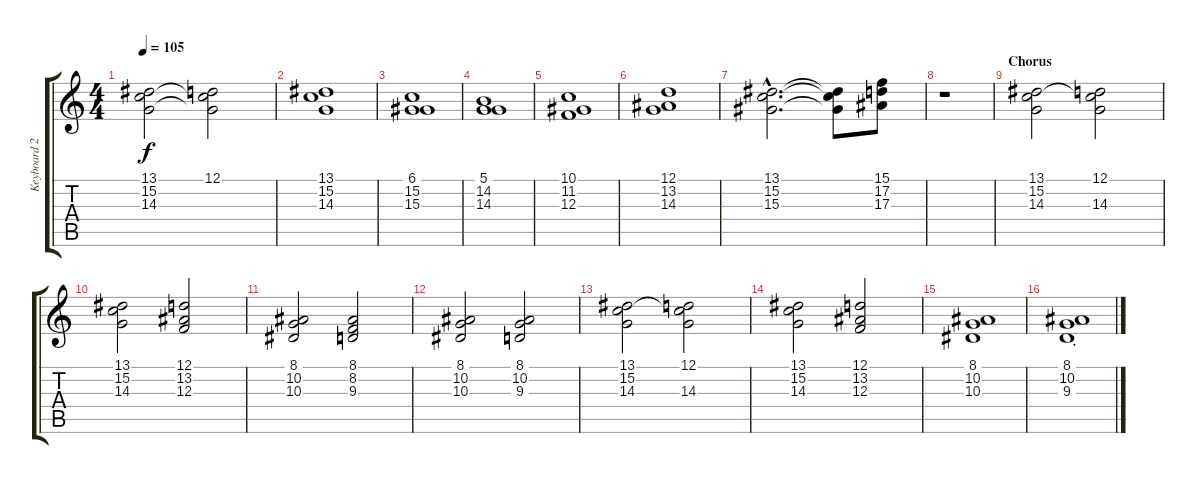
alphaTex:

\track ("Keyboard 2" "Keyboard 2") {instrument synthstrings2}
\staff {score tabs}
\tuning (D4 A3 F3 C3 G2 C2) {hide}
\ts (4 4)
\tempo 105
\clef g2
\ks c
(13.1 15.2 14.3).2{dy f} (12.1 15.2{t} 14.3{t}).2 |
(13.1 15.2 14.3).1 |
(6.1 15.2 15.3).1 |
(5.1 14.2 14.3).1 |
(10.1 11.2 12.3).1 |
(12.1 13.2 14.3).1 |
(13.1{hac} 15.2{hac} 15.3{hac}).2{d} (13.1{t} 15.2{t} 15.3{t}).8 (15.1 17.2 17.3).8 |
r.1 |
\section ("" "Chorus")
(13.1 15.2 14.3).2 (12.1 15.2{t} 14.3).2 |
(13.1 15.2 14.3).2 (12.1 13.2 12.3).2 |
(8.1 10.2 10.3).2 (8.1 8.2 9.3).2 |
(8.1 10.2 10.3).2 (8.1 10.2 9.3).2 |
(13.1 15.2 14.3).2 (12.1 15.2{t} 14.3).2 |
(13.1 15.2 14.3).2 (12.1 13.2 12.3).2 |
(8.1 10.2 10.3).1 |
(8.1{st} 10.2{st} 9.3{st}).1
